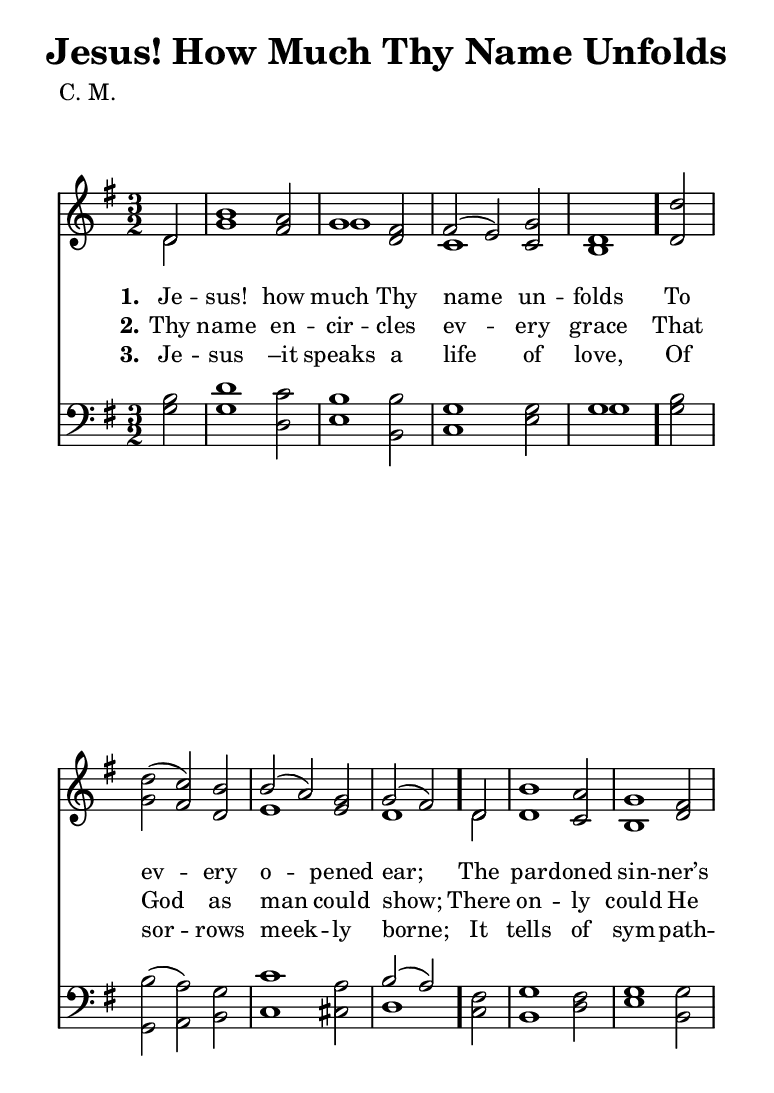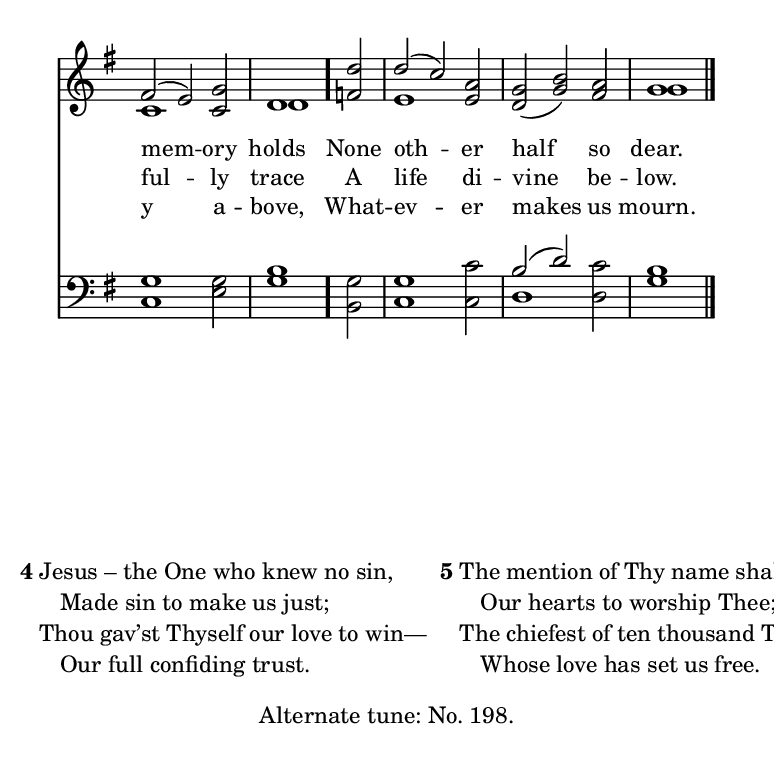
\include "common/global.ily"
\paper {
  \include "common/paper.ily"
  ragged-last-bottom = ##t
  system-count = #(cond (is-eogsized 2) (#t #f))
  score-markup-spacing.padding = 3
  score-markup-spacing.basic-distance = 3
  system-system-spacing.padding = 11
  system-system-spacing.basic-distance = 11
}

\header{
  hymnnumber = "165"
  title = "Jesus! How Much Thy Name Unfolds"
  tunename = "Belmont" % from Metrical Index of Tunes
  meter = "C. M."
  poet = ""
  composer = ""
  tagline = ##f
}

global = {
  \include "common/overrides.ily"
  \override Staff.TimeSignature.style = #'numbered
  \time 3/2
  \override Score.MetronomeMark.transparent = ##t % hide all fermata changes too
  \tempo 2=90
  \key g \major
  \partial 2
  \autoBeamOff
}

notesSoprano = {
\global
\relative c' {

  d2 | b'1 a2 | g1 fis2 | fis( e) g | d1
  d'2 | d( c) b | b( a) g | g( fis)
  d2 | b'1 a2 | g1 fis2 | fis( e) g | d1
  d'2 | d( c) a | g( b) a | g1

  \bar "|."

}
}

notesAlto = {
\global
\relative e' {

  d2 | g1 fis2 | g1 d2 | c1 c2 | b1
  d2 | g( fis) d | e1 e2 | d1
  d2 | d1 c2 b1 d2 | c1 c2 | d1
  f2 | e1 e2 | d( g) fis | g1

}
}

notesTenor = {
\global
\relative a {

  b2 | d1 c2 b1 b2 | g1 g2 | g1
  b2 | b( a) g | c1 a2 | b( a)
  fis2 | g1 fis2 g1 g2 | g1 g2 | b1
  g2 | g1 c2 | b( d) c | b1

}
}

notesBass = {
\global
\relative f {

  g2 | g1 d2 | e1 b2 | c1 e2 | g1
  g2 | g,( a) b | c1 cis2 | d1
  c2 | b1 d2 | e1 b2 | c1 e2 | g1
  b,2 | c1 c2 | d1 d2 | g1

}
}

wordsA = \lyricmode {
\set stanza = "1."

Je -- sus! how much Thy name un -- folds \bar "."
To ev -- ery o -- pened ear; \bar "."
The par -- doned sin -- ner’s mem -- ory holds \bar "."
None oth -- er half so dear. \bar "."

}

wordsB = \lyricmode {
\set stanza = "2."

Thy name en -- cir -- cles ev -- ery grace
That God as man could show;
There on -- ly could He ful -- ly trace
A life di -- vine be -- low.

}

wordsC = \lyricmode {
\set stanza = "3."

Je -- sus –it speaks a life of love,
Of sor -- rows meek -- ly borne;
It tells of sym -- path -- y a -- bove,
What -- ev -- er makes us mourn.

}

wordsD = \markuplist {

\line { Jesus – the One who knew no sin, }
\line { { \hspace #2 } Made sin to make us just; }
\line { Thou gav’st Thyself our love to win— }
\line { { \hspace #2 } Our full confiding trust. }

}

wordsE = \markuplist {

\line { The mention of Thy name shall bow }
\line { { \hspace #2 } Our hearts to worship Thee; }
\line { The chiefest of ten thousand Thou, }
\line { { \hspace #2 } Whose love has set us free. }

}

\score {
  \context ChoirStaff <<
    \context Staff = upper <<
      \set Staff.autoBeaming = ##f
      \set ChoirStaff.systemStartDelimiter = #'SystemStartBar
      \set ChoirStaff.printPartCombineTexts = ##f
      \partcombine #'(2 . 9) \notesSoprano \notesAlto
      \context NullVoice = sopranos { \voiceOne << \notesSoprano >> }
      \context NullVoice = altos { \voiceTwo << \notesAlto >> }
      \context Lyrics = one   \lyricsto sopranos \wordsA
      \context Lyrics = two   \lyricsto sopranos \wordsB
      \context Lyrics = three \lyricsto sopranos \wordsC
    >>
    \context Staff = men <<
      \set Staff.autoBeaming = ##f
      \clef bass
      \set ChoirStaff.printPartCombineTexts = ##f
      \partcombine #'(2 . 9) \notesTenor \notesBass
      \context NullVoice = tenors { \voiceOne << \notesTenor >> }
      \context NullVoice = basses { \voiceTwo << \notesBass >> }
    >>
  >>
  \layout {
    \include "common/layout.ily"
  }
  \midi{
    \include "common/midi.ily"
  }
}

\noPageBreak

\markup { \fill-line {
  \hspace #0.1
  \line{ \bold 4 \column { \wordsD } }
  \hspace #0.1
  \line{ \bold 5 \column { \wordsE } }
  \hspace #0.1
} }

\noPageBreak

\markup { \vspace #2 \fill-line { \raise #2 \line { Alternate tune: No. 198. } } }

\version "2.19.49"  % necessary for upgrading to future LilyPond versions.

% vi:set et ts=2 sw=2 ai nocindent syntax=lilypond:
